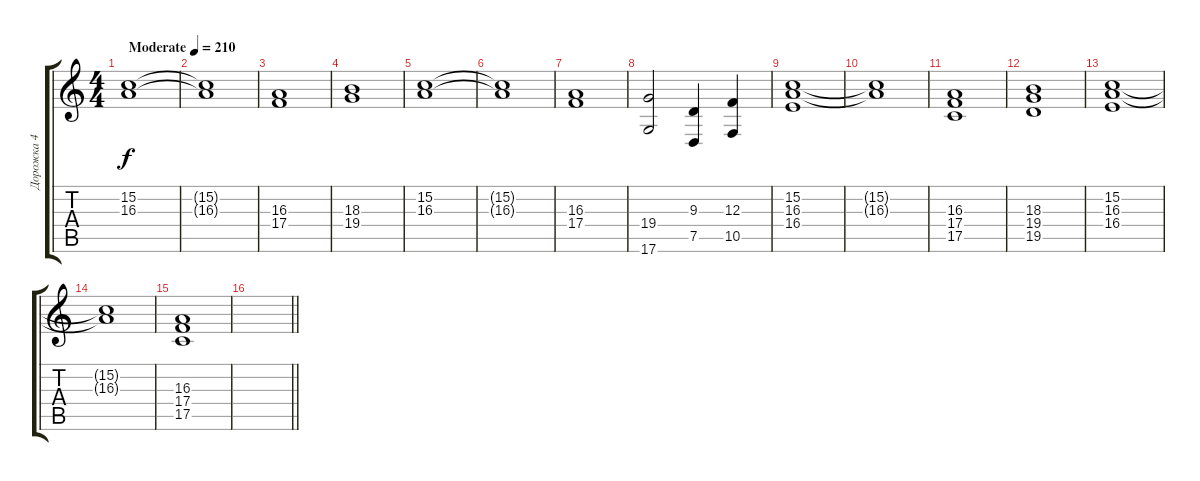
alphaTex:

\track ("Дорожка 4" "Дорожка 4") {instrument stringensemble1}
\staff {score tabs}
\tuning (D4 A3 F3 C3 G2 D2) {hide}
\ts (4 4)
\tempo (210 "Moderate")
\clef g2
\ks c
(15.2 16.3).1{dy f instrument stringensemble1} |
(15.2{t} 16.3{t}).1 |
(16.3 17.4).1 |
(18.3 19.4).1 |
(15.2 16.3).1 |
(15.2{t} 16.3{t}).1 |
(16.3 17.4).1 |
(19.4 17.6).2 (9.3 7.5).4 (12.3 10.5).4 |
(15.2 16.3 16.4).1 |
(15.2{t} 16.3{t}).1 |
(16.3 17.4 17.5).1 |
(18.3 19.4 19.5).1 |
(15.2 16.3 16.4).1 |
(15.2{t} 16.3{t}).1 |
(16.3 17.4 17.5).1 |
\barLineRight lightlight
